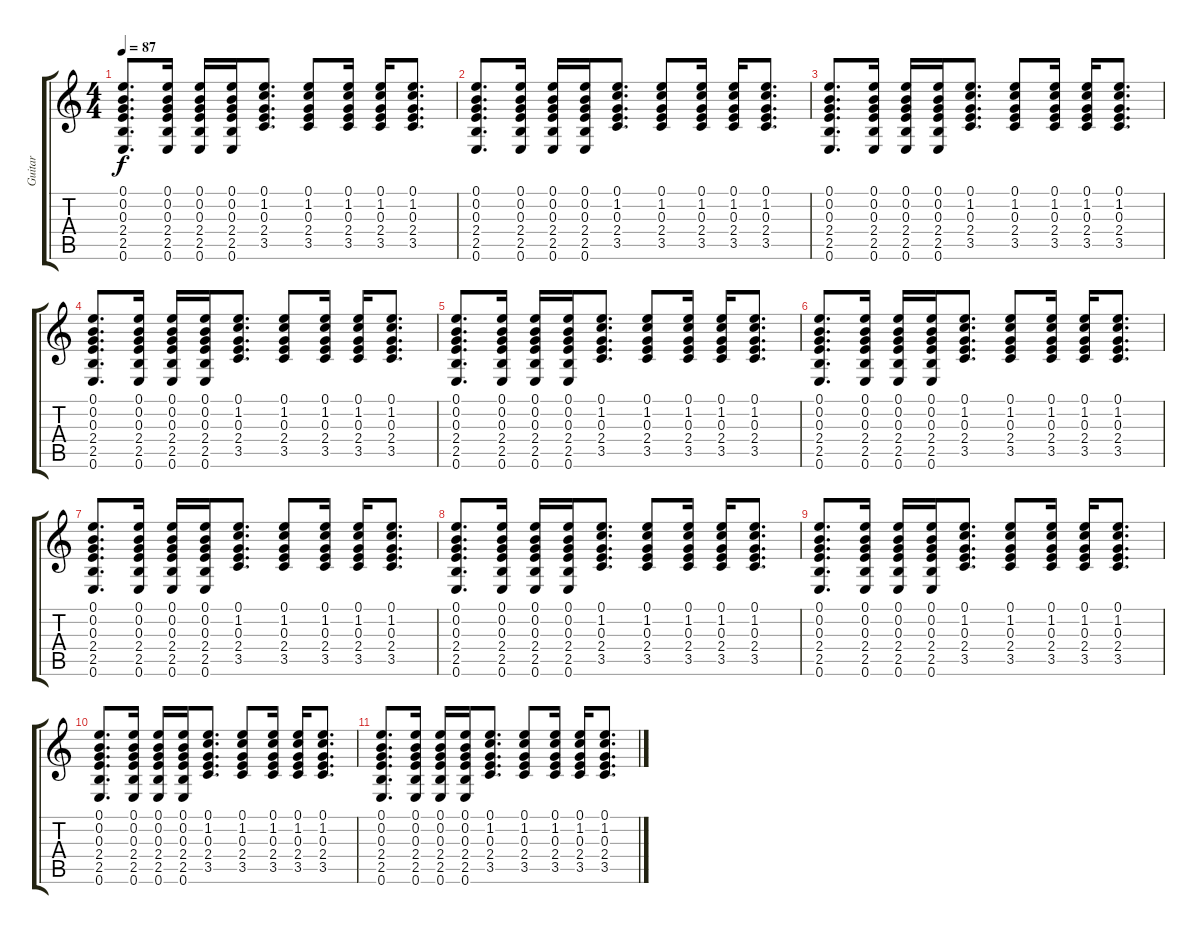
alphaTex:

\track ("Guitar" "Guitar") {instrument acousticguitarnylon}
\staff {score tabs}
\tuning (E4 B3 G3 D3 A2 E2) {hide}
\ts (4 4)
\tempo 87
\clef g2
\ks c
(0.1 0.2 0.3 2.4 2.5 0.6).8{d dy f} (0.1 0.2 0.3 2.4 2.5 0.6).16 (0.1 0.2 0.3 2.4 2.5 0.6).16 (0.1 0.2 0.3 2.4 2.5 0.6).16 (0.1 1.2 0.3 2.4 3.5).8{d} (0.1 1.2 0.3 2.4 3.5).8 (0.1 1.2 0.3 2.4 3.5).16 (0.1 1.2 0.3 2.4 3.5).16 (0.1 1.2 0.3 2.4 3.5).8{d} |
(0.1 0.2 0.3 2.4 2.5 0.6).8{d volume 8} (0.1 0.2 0.3 2.4 2.5 0.6).16 (0.1 0.2 0.3 2.4 2.5 0.6).16 (0.1 0.2 0.3 2.4 2.5 0.6).16 (0.1 1.2 0.3 2.4 3.5).8{d} (0.1 1.2 0.3 2.4 3.5).8 (0.1 1.2 0.3 2.4 3.5).16 (0.1 1.2 0.3 2.4 3.5).16 (0.1 1.2 0.3 2.4 3.5).8{d} |
(0.1 0.2 0.3 2.4 2.5 0.6).8{d} (0.1 0.2 0.3 2.4 2.5 0.6).16 (0.1 0.2 0.3 2.4 2.5 0.6).16 (0.1 0.2 0.3 2.4 2.5 0.6).16 (0.1 1.2 0.3 2.4 3.5).8{d} (0.1 1.2 0.3 2.4 3.5).8 (0.1 1.2 0.3 2.4 3.5).16 (0.1 1.2 0.3 2.4 3.5).16 (0.1 1.2 0.3 2.4 3.5).8{d} |
(0.1 0.2 0.3 2.4 2.5 0.6).8{d volume 6} (0.1 0.2 0.3 2.4 2.5 0.6).16 (0.1 0.2 0.3 2.4 2.5 0.6).16 (0.1 0.2 0.3 2.4 2.5 0.6).16 (0.1 1.2 0.3 2.4 3.5).8{d} (0.1 1.2 0.3 2.4 3.5).8 (0.1 1.2 0.3 2.4 3.5).16 (0.1 1.2 0.3 2.4 3.5).16 (0.1 1.2 0.3 2.4 3.5).8{d} |
(0.1 0.2 0.3 2.4 2.5 0.6).8{d} (0.1 0.2 0.3 2.4 2.5 0.6).16 (0.1 0.2 0.3 2.4 2.5 0.6).16 (0.1 0.2 0.3 2.4 2.5 0.6).16 (0.1 1.2 0.3 2.4 3.5).8{d} (0.1 1.2 0.3 2.4 3.5).8 (0.1 1.2 0.3 2.4 3.5).16 (0.1 1.2 0.3 2.4 3.5).16 (0.1 1.2 0.3 2.4 3.5).8{d} |
(0.1 0.2 0.3 2.4 2.5 0.6).8{d volume 4} (0.1 0.2 0.3 2.4 2.5 0.6).16 (0.1 0.2 0.3 2.4 2.5 0.6).16 (0.1 0.2 0.3 2.4 2.5 0.6).16 (0.1 1.2 0.3 2.4 3.5).8{d} (0.1 1.2 0.3 2.4 3.5).8 (0.1 1.2 0.3 2.4 3.5).16 (0.1 1.2 0.3 2.4 3.5).16 (0.1 1.2 0.3 2.4 3.5).8{d} |
(0.1 0.2 0.3 2.4 2.5 0.6).8{d} (0.1 0.2 0.3 2.4 2.5 0.6).16 (0.1 0.2 0.3 2.4 2.5 0.6).16 (0.1 0.2 0.3 2.4 2.5 0.6).16 (0.1 1.2 0.3 2.4 3.5).8{d} (0.1 1.2 0.3 2.4 3.5).8 (0.1 1.2 0.3 2.4 3.5).16 (0.1 1.2 0.3 2.4 3.5).16 (0.1 1.2 0.3 2.4 3.5).8{d} |
(0.1 0.2 0.3 2.4 2.5 0.6).8{d volume 2} (0.1 0.2 0.3 2.4 2.5 0.6).16 (0.1 0.2 0.3 2.4 2.5 0.6).16 (0.1 0.2 0.3 2.4 2.5 0.6).16 (0.1 1.2 0.3 2.4 3.5).8{d} (0.1 1.2 0.3 2.4 3.5).8 (0.1 1.2 0.3 2.4 3.5).16 (0.1 1.2 0.3 2.4 3.5).16 (0.1 1.2 0.3 2.4 3.5).8{d} |
(0.1 0.2 0.3 2.4 2.5 0.6).8{d} (0.1 0.2 0.3 2.4 2.5 0.6).16 (0.1 0.2 0.3 2.4 2.5 0.6).16 (0.1 0.2 0.3 2.4 2.5 0.6).16 (0.1 1.2 0.3 2.4 3.5).8{d} (0.1 1.2 0.3 2.4 3.5).8 (0.1 1.2 0.3 2.4 3.5).16 (0.1 1.2 0.3 2.4 3.5).16 (0.1 1.2 0.3 2.4 3.5).8{d} |
(0.1 0.2 0.3 2.4 2.5 0.6).8{d volume 0} (0.1 0.2 0.3 2.4 2.5 0.6).16 (0.1 0.2 0.3 2.4 2.5 0.6).16 (0.1 0.2 0.3 2.4 2.5 0.6).16 (0.1 1.2 0.3 2.4 3.5).8{d} (0.1 1.2 0.3 2.4 3.5).8 (0.1 1.2 0.3 2.4 3.5).16 (0.1 1.2 0.3 2.4 3.5).16 (0.1 1.2 0.3 2.4 3.5).8{d} |
(0.1 0.2 0.3 2.4 2.5 0.6).8{d} (0.1 0.2 0.3 2.4 2.5 0.6).16 (0.1 0.2 0.3 2.4 2.5 0.6).16 (0.1 0.2 0.3 2.4 2.5 0.6).16 (0.1 1.2 0.3 2.4 3.5).8{d} (0.1 1.2 0.3 2.4 3.5).8 (0.1 1.2 0.3 2.4 3.5).16 (0.1 1.2 0.3 2.4 3.5).16 (0.1 1.2 0.3 2.4 3.5).8{d}
